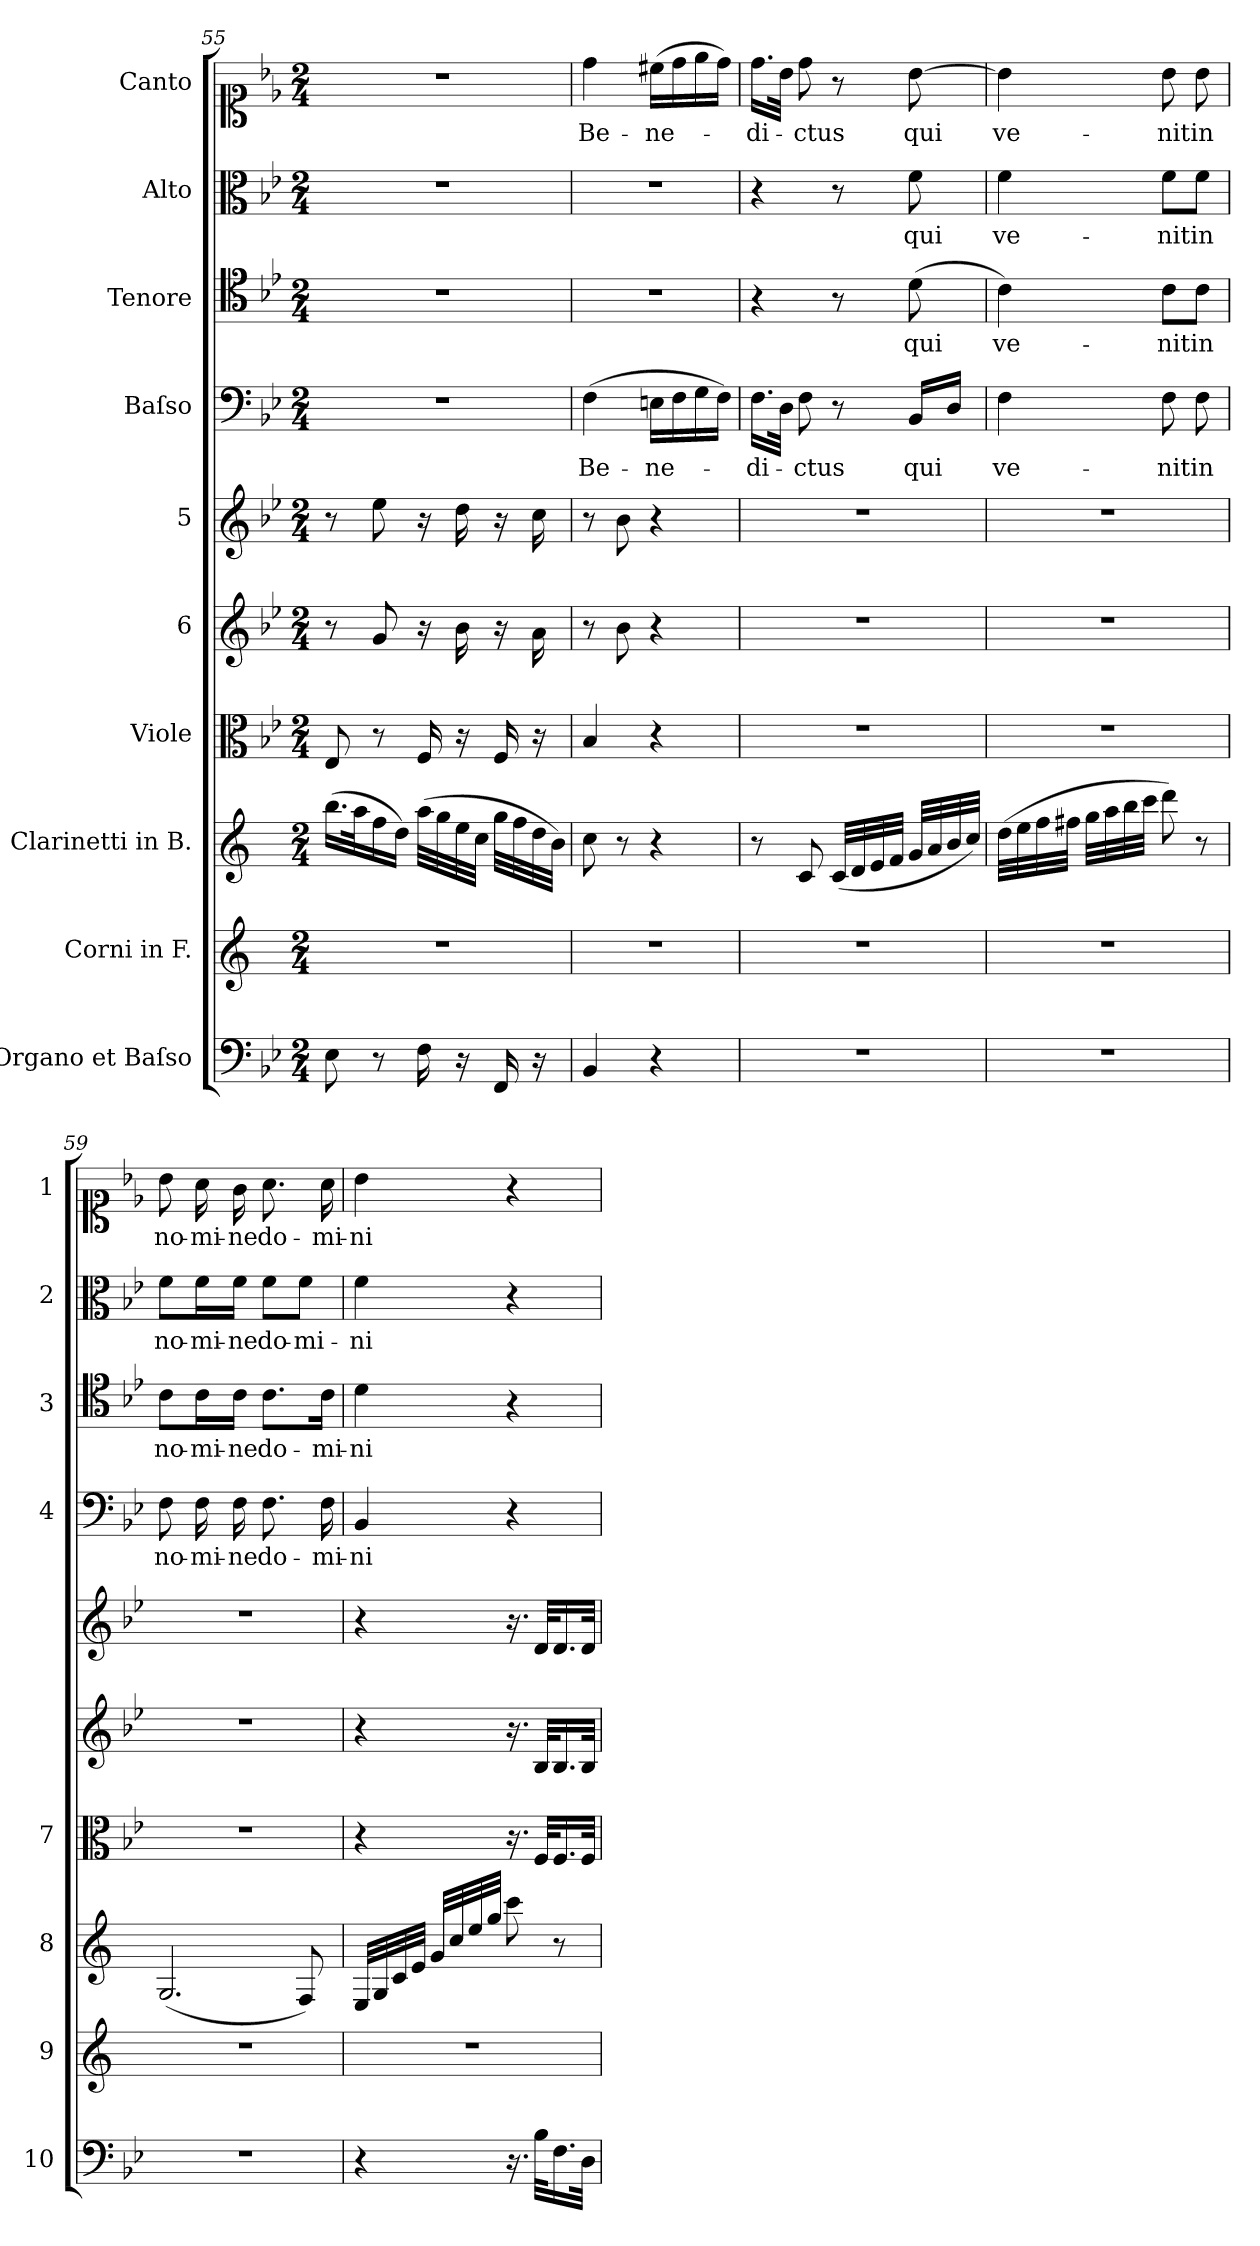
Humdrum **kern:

**kern	**kern	**kern	**kern	**kern	**kern	**kern	**text	**kern	**text	**kern	**text	**kern	**text
*part10	*part9	*part8	*part7	*part6	*part5	*part4	*part4	*part3	*part3	*part2	*part2	*part1	*part1
*staff10	*staff9	*staff8	*staff7	*staff6	*staff5	*staff4	*staff4	*staff3	*staff3	*staff2	*staff2	*staff1	*staff1
*I"Organo et Baſso	*I"Corni in F.	*I"Clarinetti in B.	*I"Viole	*I"6	*I"5	*I"Baſso	*	*I"Tenore	*	*I"Alto	*	*I"Canto	*
*I'10	*I'9	*I'8	*I'7	*	*	*I'4	*	*I'3	*	*I'2	*	*I'1	*
*clefF4	*clefG2	*clefG2	*clefC3	*clefG2	*clefG2	*clefF4	*	*clefC4	*	*clefC3	*	*clefC1	*
*	*ITrd4c7	*ITrd1c2	*	*	*	*	*	*	*	*	*	*	*
*k[b-e-]	*k[b-]	*k[b-e-]	*k[b-e-]	*k[b-e-]	*k[b-e-]	*k[b-e-]	*	*k[b-e-]	*	*k[b-e-]	*	*k[b-e-]	*
*M2/4	*M2/4	*M2/4	*M2/4	*M2/4	*M2/4	*M2/4	*	*M2/4	*	*M2/4	*	*M2/4	*
=55	=55	=55	=55	=55	=55	=55	=55	=55	=55	=55	=55	=55	=55
8E-\	2r	(16.aa\LL	8E-/	8r	8r	2r	.	2r	.	2r	.	2r	.
.	.	32gg\K	.	.	.	.	.	.	.	.	.	.	.
8r	.	16ee-\	8r	8g/	8ee-\	.	.	.	.	.	.	.	.
.	.	16cc\JJ)	.	.	.	.	.	.	.	.	.	.	.
16F\	.	(32gg\LLL	16F/	16r	16r	.	.	.	.	.	.	.	.
.	.	32ff\	.	.	.	.	.	.	.	.	.	.	.
16r	.	32dd\	16r	16b-\	16dd\	.	.	.	.	.	.	.	.
.	.	32b-\JJJ	.	.	.	.	.	.	.	.	.	.	.
16FF/	.	32ff\LLL	16F/	16r	16r	.	.	.	.	.	.	.	.
.	.	32ee-\	.	.	.	.	.	.	.	.	.	.	.
16r	.	32cc\	16r	16a\	16cc\	.	.	.	.	.	.	.	.
.	.	32a\JJJ)	.	.	.	.	.	.	.	.	.	.	.
=56	=56	=56	=56	=56	=56	=56	=56	=56	=56	=56	=56	=56	=56
4BB-/	2r	8b-\	4B-/	8r	8r	(4F\	Be-	2r	.	2r	.	4dd\	Be-
.	.	8r	.	8b-\	8b-\	.	.	.	.	.	.	.	.
4r	.	4r	4r	4r	4r	16En\LL	-ne-	.	.	.	.	(16cc#X\LL	-ne-
.	.	.	.	.	.	16F\	.	.	.	.	.	16dd\	.
.	.	.	.	.	.	16G\	.	.	.	.	.	16ee-\	.
.	.	.	.	.	.	16F\JJ)	.	.	.	.	.	16dd\JJ)	.
=57	=57	=57	=57	=57	=57	=57	=57	=57	=57	=57	=57	=57	=57
2r	2r	8r	2r	2r	2r	16.F\LL	-di-	4r	.	4r	.	16.dd\LL	-di-
.	.	.	.	.	.	32D\JJk	.	.	.	.	.	32b-\JJk	.
.	.	8B-/	.	.	.	8F\	-ctus	.	.	.	.	8dd\	-ctus
.	.	(32B-/LLL	.	.	.	8r	.	8r	.	8r	.	8r	.
.	.	32c/	.	.	.	.	.	.	.	.	.	.	.
.	.	32d/	.	.	.	.	.	.	.	.	.	.	.
.	.	32e-/JJJ	.	.	.	.	.	.	.	.	.	.	.
.	.	32f/LLL	.	.	.	16BB-/LL	qui	(8d\	qui	8f\	qui	[8b-\	qui
.	.	32g/	.	.	.	.	.	.	.	.	.	.	.
.	.	32a/	.	.	.	16D/JJ	.	.	.	.	.	.	.
.	.	32b-/JJJ)	.	.	.	.	.	.	.	.	.	.	.
=58	=58	=58	=58	=58	=58	=58	=58	=58	=58	=58	=58	=58	=58
2r	2r	(32cc\LLL	2r	2r	2r	4F\	ve-	4c\)	ve-	4f\	ve-	4b-\]	ve-
.	.	32dd\	.	.	.	.	.	.	.	.	.	.	.
.	.	32ee-\	.	.	.	.	.	.	.	.	.	.	.
.	.	32een\JJJ	.	.	.	.	.	.	.	.	.	.	.
.	.	32ff\LLL	.	.	.	.	.	.	.	.	.	.	.
.	.	32gg\	.	.	.	.	.	.	.	.	.	.	.
.	.	32aa\	.	.	.	.	.	.	.	.	.	.	.
.	.	32bb-\JJJ	.	.	.	.	.	.	.	.	.	.	.
.	.	8ccc\)	.	.	.	8F\	-nit	8c\L	-nit	8f\L	-nit	8b-\	-nit
.	.	8r	.	.	.	8F\	in	8c\J	in	8f\J	in	8b-\	in
=59	=59	=59	=59	=59	=59	=59	=59	=59	=59	=59	=59	=59	=59
!	!	!LO:N:vis=2.	!	!	!	!	!	!	!	!	!	!	!
2r	2r	(4.F/	2r	2r	2r	8F\	no-	8c\L	no-	8f\L	no-	8b-\	no-
.	.	.	.	.	.	16F\	-mi-	16c\L	-mi-	16f\L	-mi-	16a\	-mi-
.	.	.	.	.	.	16F\	-ne	16c\JJ	-ne	16f\JJ	-ne	16g\	-ne
.	.	.	.	.	.	8.F\	do-	8.c\L	do-	8f\L	do-	8.a\	do-
.	.	8E-/)	.	.	.	.	.	.	.	8f\J	-mi-	.	.
.	.	.	.	.	.	16F\	-mi-	16c\Jk	-mi-	.	.	16a\	-mi-
=60	=60	=60	=60	=60	=60	=60	=60	=60	=60	=60	=60	=60	=60
4r	2r	32D/LLL	4r	4r	4r	4BB-/	-ni	4d\	-ni	4f\	-ni	4b-\	-ni
.	.	32F/	.	.	.	.	.	.	.	.	.	.	.
.	.	32B-/	.	.	.	.	.	.	.	.	.	.	.
.	.	32d/JJJ	.	.	.	.	.	.	.	.	.	.	.
.	.	32f/LLL	.	.	.	.	.	.	.	.	.	.	.
.	.	32b-/	.	.	.	.	.	.	.	.	.	.	.
.	.	32dd/	.	.	.	.	.	.	.	.	.	.	.
.	.	32ff/JJJ	.	.	.	.	.	.	.	.	.	.	.
16.r	.	8bb-\	16.r	16.r	16.r	4r	.	4r	.	4r	.	4r	.
32B-\KLL	.	.	32F/KLL	32B-/KLL	32d/KLL	.	.	.	.	.	.	.	.
16.F\	.	8r	16.F/	16.B-/	16.d/	.	.	.	.	.	.	.	.
32D\JJk	.	.	32F/JJk	32B-/JJk	32d/JJk	.	.	.	.	.	.	.	.
=	=	=	=	=	=	=	=	=	=	=	=	=	=
*-	*-	*-	*-	*-	*-	*-	*-	*-	*-	*-	*-	*-	*-
